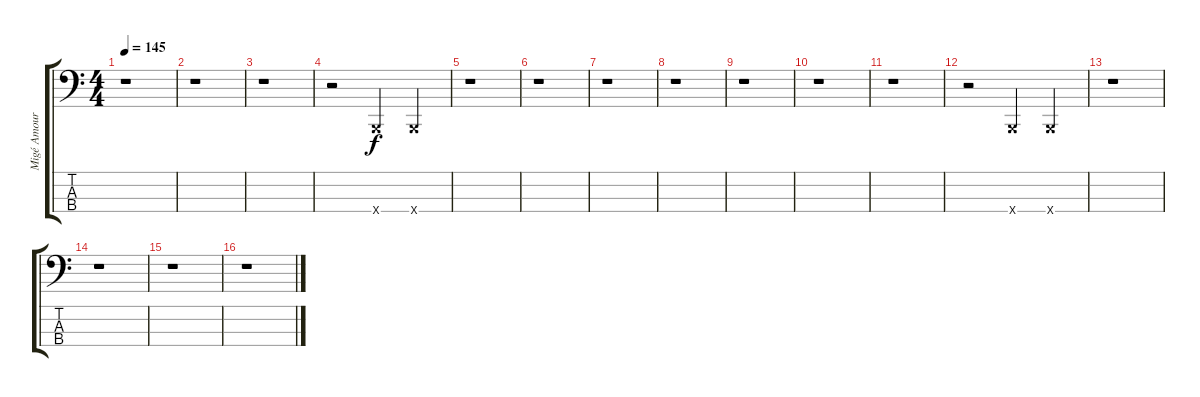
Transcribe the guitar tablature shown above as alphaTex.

\track ("Migé Amour (Bass)" "Migé Amour") {instrument electricbassfinger}
\staff {score tabs}
\tuning (D2 A1 E1 B0) {hide}
\ts (4 4)
\tempo 145
\clef f4
\ks c
r.1{dy f} |
r.1 |
r.1 |
r.2 0.4{x}.4 0.4{x}.4 |
r.1 |
r.1 |
r.1 |
r.1 |
r.1 |
r.1 |
r.1 |
r.2 0.4{x}.4 0.4{x}.4 |
r.1 |
r.1 |
r.1 |
r.1
